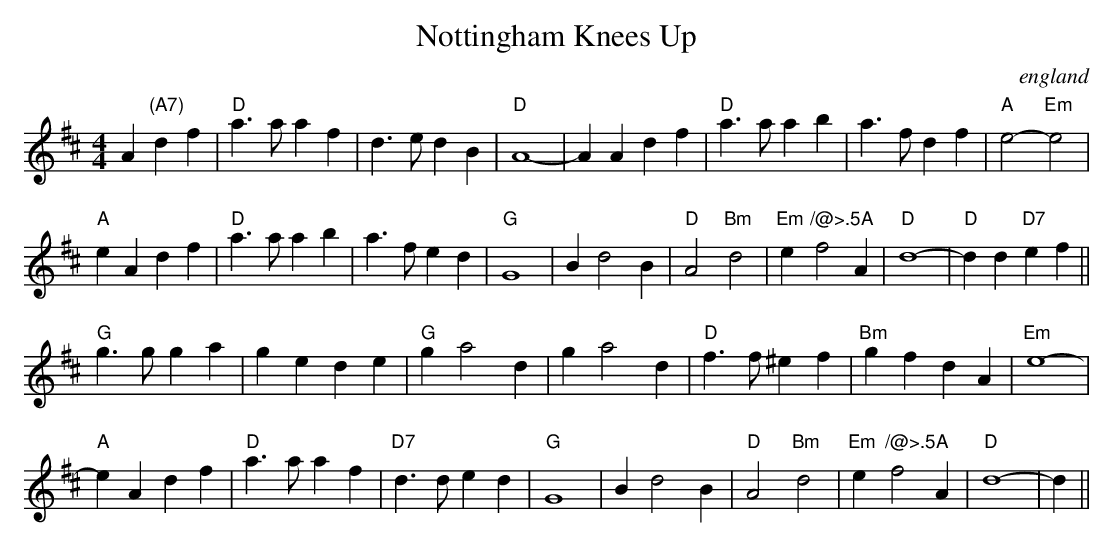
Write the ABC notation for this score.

X:1
T:Nottingham Knees Up
O:england
M:4/4
L:1/4
K:D
A"(A7)"d f|"D"a3/2a/2 af|d3/2e/2 dB|"D"A4-|AA df|"D"a3/2a/2 ab|a3/2f/2 df|\
"A"e2 -"Em"e2|
"A"eA df|"D"a3/2a/2 ab|a3/2f/2 ed|"G"G4|Bd2B|"D"A2 "Bm"d2|"Em"e"/@>.5A"f2A|\
"D"d4-|"D"dd "D7"ef||
"G"g3/2g/2 ga|ge de|"G"ga2d|ga2d|"D"f3/2f/2 ^ef|"Bm"gf dA|"Em"e4-|
"A"eA df|"D"a3/2a/2 af|"D7"d3/2d/2 ed|"G"G4|Bd2B|"D"A2 "Bm"d2|"Em"e"/@>.5A"f2A\
|"D"d4-|d||
